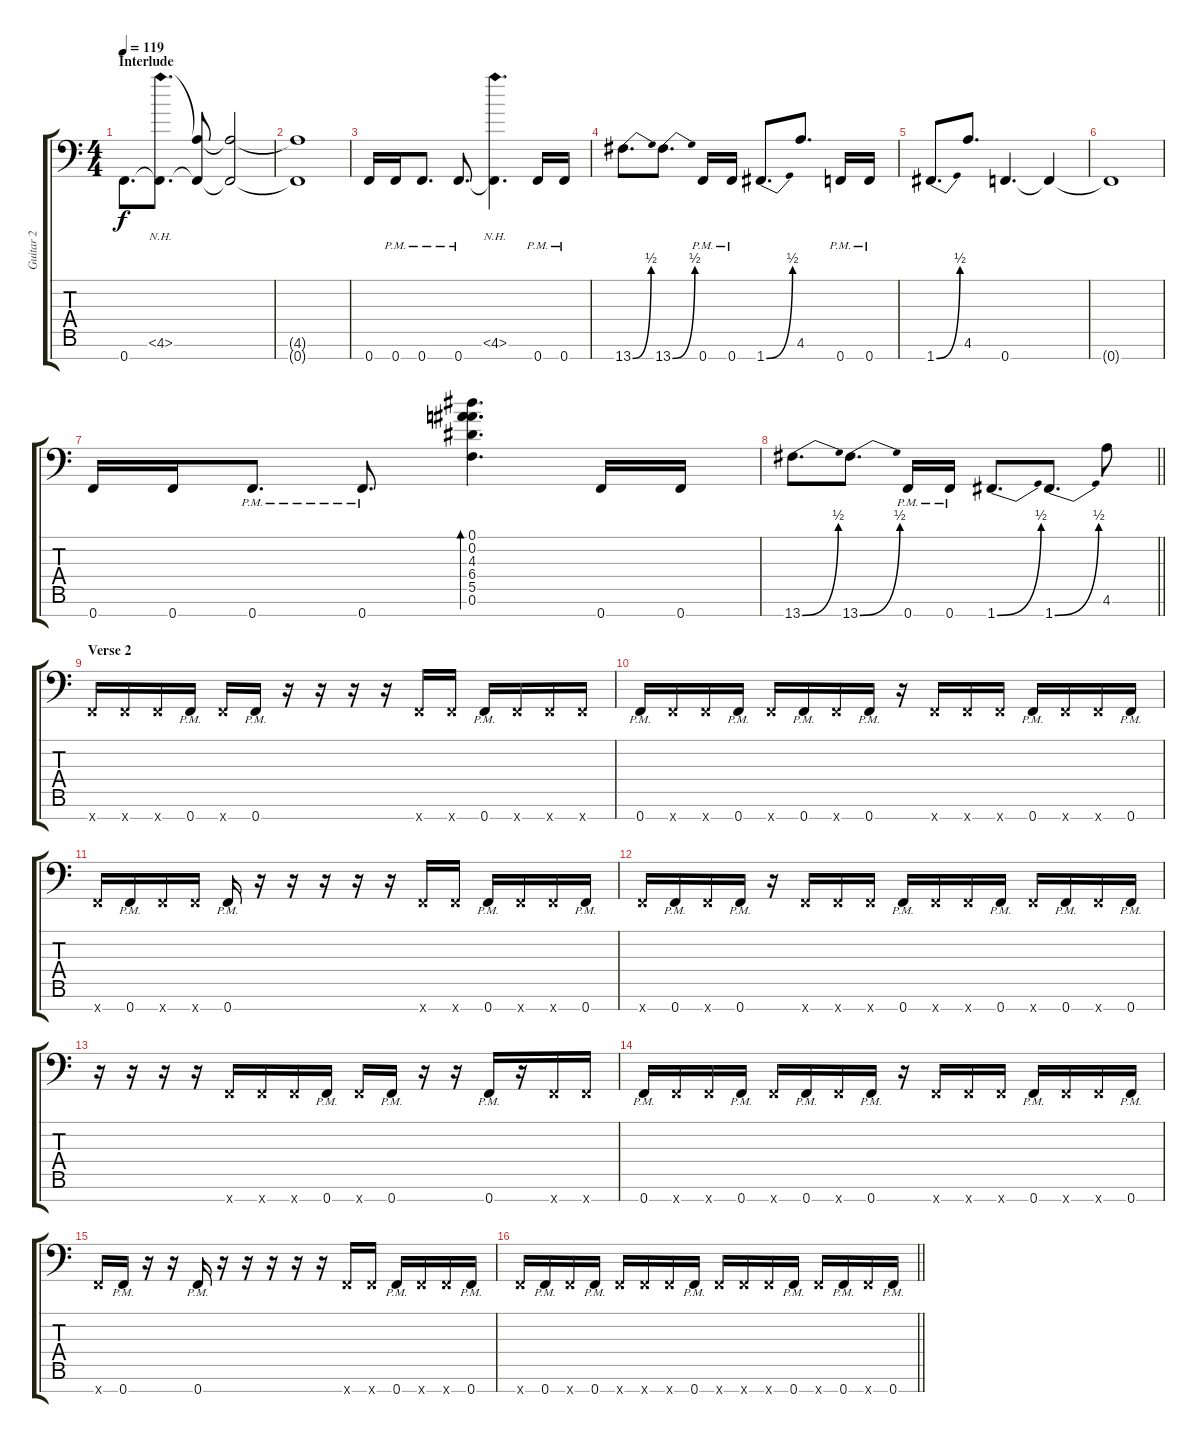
\track ("Guitar 2" "Guitar 2") {instrument overdrivenguitar}
\staff {score tabs}
\tuning (Eb4 Bb3 F3 Eb3 Bb2 F2 F1) {hide}
\ts (4 4)
\section ("" "Interlude")
\tempo 119
\clef f4
\ks c
0.7.8{d dy f} (4.6{nh} 0.7{t}).8{d} (4.6{t} 0.7{t}).8 (4.6{t} 0.7{t}).2 |
(4.6{t} 0.7{t}).1 |
0.7.16 0.7{pm}.16 0.7{pm}.8{d} 0.7{pm}.8{d} (4.6{nh} 0.7{t}).4{d} 0.7{pm}.16 0.7{pm}.16 |
13.7{be (bend 0 0 60 2)}.8{d} 13.7{be (bend 0 0 60 2)}.8{d} 0.7{pm}.16 0.7{pm}.16 1.7{be (bend 0 0 60 2)}.8{d} 4.6.8{d} 0.7{pm}.16 0.7{pm}.16 |
1.7{be (bend 0 0 60 2)}.8{d} 4.6.8{d} 0.7.4{d} 0.7{t}.4 |
0.7{t}.1 |
0.7.16 0.7.16 0.7{pm}.8{d} 0.7{pm}.8{d} (0.1 0.2 4.3 6.4 5.5 0.6).4{d bd 240} 0.7.16 0.7.16 |
\barLineRight lightlight
13.7{be (bend 0 0 60 2)}.8{d} 13.7{be (bend 0 0 60 2)}.8{d} 0.7{pm}.16 0.7{pm}.16 1.7{be (bend 0 0 60 2)}.8{d} 1.7{be (bend 0 0 60 2)}.8{d} 4.6.8 |
\section ("" "Verse 2")
0.7{x}.16 0.7{x}.16 0.7{x}.16 0.7{pm}.16 0.7{x}.16 0.7{pm}.16 r.16 r.16 r.16 r.16 0.7{x}.16 0.7{x}.16 0.7{pm}.16 0.7{x}.16 0.7{x}.16 0.7{x}.16 |
0.7{pm}.16 0.7{x}.16 0.7{x}.16 0.7{pm}.16 0.7{x}.16 0.7{pm}.16 0.7{x}.16 0.7{pm}.16 r.16 0.7{x}.16 0.7{x}.16 0.7{x}.16 0.7{pm}.16 0.7{x}.16 0.7{x}.16 0.7{pm}.16 |
0.7{x}.16 0.7{pm}.16 0.7{x}.16 0.7{x}.16 0.7{pm}.16 r.16 r.16 r.16 r.16 r.16 0.7{x}.16 0.7{x}.16 0.7{pm}.16 0.7{x}.16 0.7{x}.16 0.7{pm}.16 |
0.7{x}.16 0.7{pm}.16 0.7{x}.16 0.7{pm}.16 r.16 0.7{x}.16 0.7{x}.16 0.7{x}.16 0.7{pm}.16 0.7{x}.16 0.7{x}.16 0.7{pm}.16 0.7{x}.16 0.7{pm}.16 0.7{x}.16 0.7{pm}.16 |
r.16 r.16 r.16 r.16 0.7{x}.16 0.7{x}.16 0.7{x}.16 0.7{pm}.16 0.7{x}.16 0.7{pm}.16 r.16 r.16 0.7{pm}.16 r.16 0.7{x}.16 0.7{x}.16 |
0.7{pm}.16 0.7{x}.16 0.7{x}.16 0.7{pm}.16 0.7{x}.16 0.7{pm}.16 0.7{x}.16 0.7{pm}.16 r.16 0.7{x}.16 0.7{x}.16 0.7{x}.16 0.7{pm}.16 0.7{x}.16 0.7{x}.16 0.7{pm}.16 |
0.7{x}.16 0.7{pm}.16 r.16 r.16 0.7{pm}.16 r.16 r.16 r.16 r.16 r.16 0.7{x}.16 0.7{x}.16 0.7{pm}.16 0.7{x}.16 0.7{x}.16 0.7{pm}.16 |
\barLineRight lightlight
0.7{x}.16 0.7{pm}.16 0.7{x}.16 0.7{pm}.16 0.7{x}.16 0.7{x}.16 0.7{x}.16 0.7{pm}.16 0.7{x}.16 0.7{x}.16 0.7{x}.16 0.7{pm}.16 0.7{x}.16 0.7{pm}.16 0.7{x}.16 0.7{pm}.16
